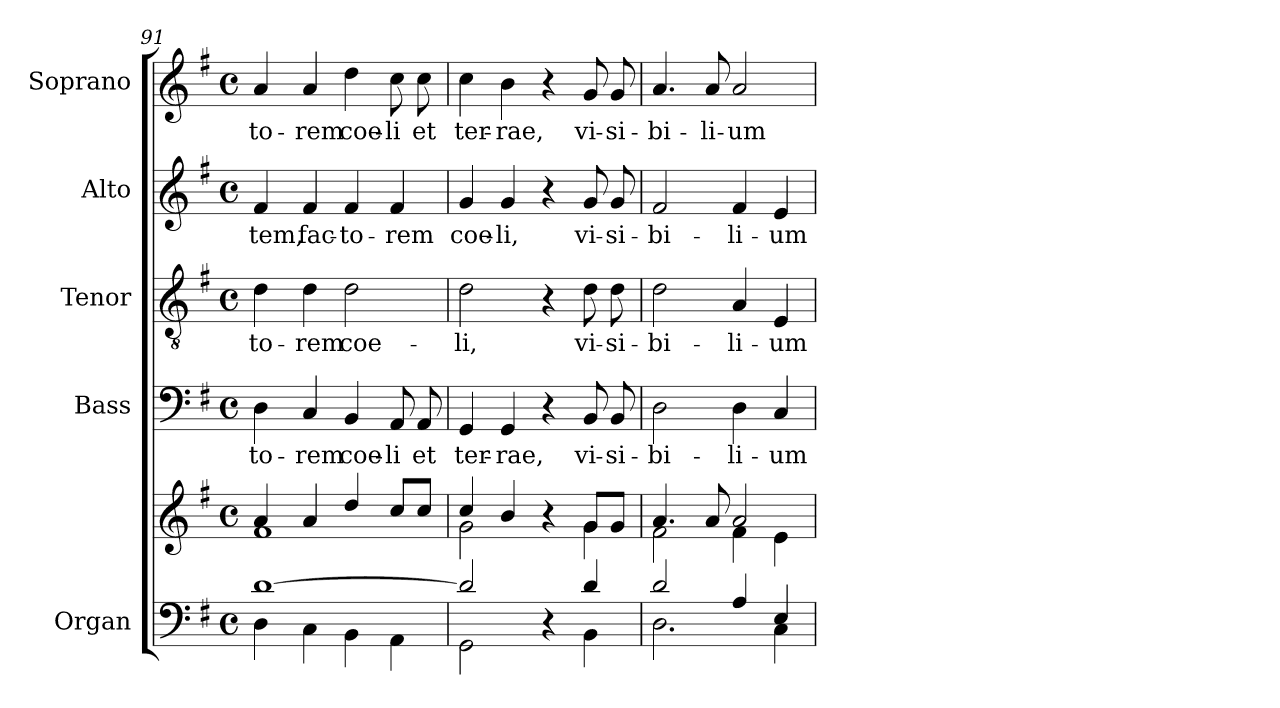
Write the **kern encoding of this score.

**kern	**kern	**kern	**text	**kern	**text	**kern	**text	**kern	**text
*part5	*part5	*part4	*part4	*part3	*part3	*part2	*part2	*part1	*part1
*staff6	*staff5	*staff4	*staff4	*staff3	*staff3	*staff2	*staff2	*staff1	*staff1
*I"Organ	*	*I"Bass	*	*I"Tenor	*	*I"Alto	*	*I"Soprano	*
*I'Org.	*	*I'B.	*	*I'T.	*	*I'A.	*	*I'S.	*
*clefF4	*clefG2	*clefF4	*	*clefGv2	*	*clefG2	*	*clefG2	*
*k[f#]	*k[f#]	*k[f#]	*	*k[f#]	*	*k[f#]	*	*k[f#]	*
*G:	*G:	*G:	*	*G:	*	*G:	*	*G:	*
*M4/4	*M4/4	*M4/4	*	*M4/4	*	*M4/4	*	*M4/4	*
*met(c)	*met(c)	*met(c)	*	*met(c)	*	*met(c)	*	*met(c)	*
=91	=91	=91	=91	=91	=91	=91	=91	=91	=91
*^	*^	*	*	*	*	*	*	*	*
!	!	!	!	!	!LO:LY:b	!	!LO:LY:b	!	!LO:LY:b	!	!LO:LY:b
[1d	4D\	4a/	1f#	4D\	-to-	4d\	-to-	4f#/	-tem,	4a/	-to-
!	!	!	!	!	!LO:LY:b	!	!LO:LY:b	!	!LO:LY:b	!	!LO:LY:b
.	4C\	4a/	.	4C/	-rem	4d\	-rem	4f#/	fac-	4a/	-rem
!	!	!	!	!	!LO:LY:b	!	!LO:LY:b	!	!LO:LY:b	!	!LO:LY:b
.	4BB\	4dd/	.	4BB/	coe-	2d\	coe-	4f#/	-to-	4dd\	coe-
!	!	!	!	!	!LO:LY:b	!	!	!	!LO:LY:b	!	!LO:LY:b
.	4AA\	8cc/L	.	8AA/	-li	.	.	4f#/	-rem	8cc\	-li
!	!	!	!	!	!LO:LY:b	!	!	!	!	!	!LO:LY:b
.	.	8cc/J	.	8AA/	et	.	.	.	.	8cc\	et
=92	=92	=92	=92	=92	=92	=92	=92	=92	=92	=92	=92
!	!	!	!	!	!LO:LY:b	!	!LO:LY:b	!	!LO:LY:b	!	!LO:LY:b
2d/]	2GG\	4cc/	2g\	4GG/	ter-	2d\	-li,	4g/	coe-	4cc\	ter-
!	!	!	!	!	!LO:LY:b	!	!	!	!LO:LY:b	!	!LO:LY:b
.	.	4b/	.	4GG/	-rae,	.	.	4g/	-li,	4b\	-rae,
4r	4ryy	4r	4ryy	4r	.	4r	.	4r	.	4r	.
!	!	!	!	!	!LO:LY:b	!	!LO:LY:b	!	!LO:LY:b	!	!LO:LY:b
4d/	4BB\	8g/L	4g\	8BB/	vi-	8d\	vi-	8g/	vi-	8g/	vi-
!	!	!	!	!	!LO:LY:b	!	!LO:LY:b	!	!LO:LY:b	!	!LO:LY:b
.	.	8g/J	.	8BB/	-si-	8d\	-si-	8g/	-si-	8g/	-si-
=93	=93	=93	=93	=93	=93	=93	=93	=93	=93	=93	=93
!	!	!	!	!	!LO:LY:b	!	!LO:LY:b	!	!LO:LY:b	!	!LO:LY:b
2d/	2.D\	4.a/	2f#\	2D\	-bi-	2d\	-bi-	2f#/	-bi-	4.a/	-bi-
!	!	!	!	!	!	!	!	!	!	!	!LO:LY:b
.	.	8a/	.	.	.	.	.	.	.	8a/	-li-
!	!	!	!	!	!LO:LY:b	!	!LO:LY:b	!	!LO:LY:b	!	!LO:LY:b
4A/	.	2a/	4f#\	4D\	-li-	4A/	-li-	4f#/	-li-	2a/	-um
!	!	!	!	!	!LO:LY:b	!	!LO:LY:b	!	!LO:LY:b	!	!
4E/	4C\	.	4e\	4C/	-um	4E/	-um	4e/	-um	.	.
*v	*v	*	*	*	*	*	*	*	*	*	*
*	*v	*v	*	*	*	*	*	*	*	*
=	=	=	=	=	=	=	=	=	=
*-	*-	*-	*-	*-	*-	*-	*-	*-	*-
